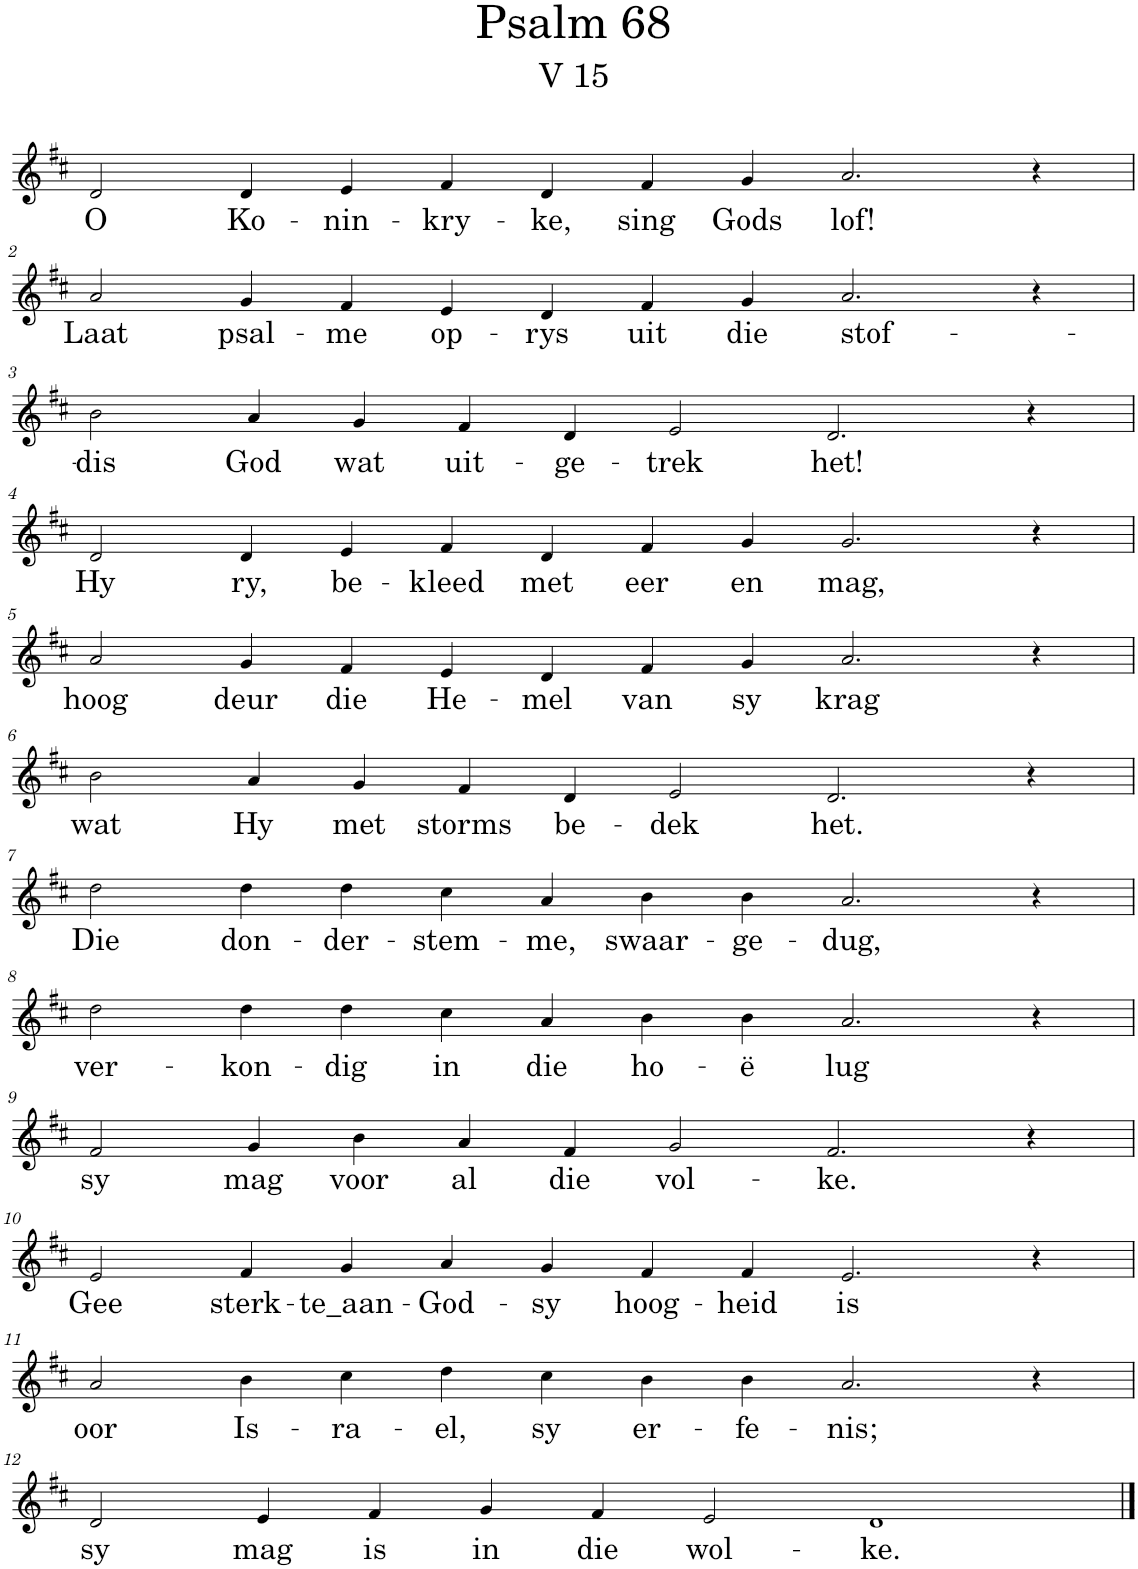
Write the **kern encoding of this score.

**kern	**text
*part1	*part1
*staff1	*staff1
*I"Pipe Organ	*
*I'Org.	*
*clefG2	*
*k[f#c#]	*
*M12/4	*
=1	=1
!	!LO:LY:b
2d/	O
!	!LO:LY:b
4d/	Ko-
!	!LO:LY:b
4e/	-nin-
!	!LO:LY:b
4f#/	-kry-
!	!LO:LY:b
4d/	-ke,
!	!LO:LY:b
4f#/	sing
!	!LO:LY:b
4g/	Gods
!	!LO:LY:b
2.a/	lof!
4r	.
!!LO:LB:g=z
=2	=2
!	!LO:LY:b
2a/	Laat
!	!LO:LY:b
4g/	psal-
!	!LO:LY:b
4f#/	-me
!	!LO:LY:b
4e/	op-
!	!LO:LY:b
4d/	-rys
!	!LO:LY:b
4f#/	uit
!	!LO:LY:b
4g/	die
!	!LO:LY:b
2.a/	stof-
4r	.
!!LO:LB:g=z
=3	=3
!	!LO:LY:b
2b\	-dis
!	!LO:LY:b
4a/	God
!	!LO:LY:b
4g/	wat
!	!LO:LY:b
4f#/	uit-
!	!LO:LY:b
4d/	-ge-
!	!LO:LY:b
2e/	-trek
!	!LO:LY:b
2.d/	het!
4r	.
!!LO:LB:g=z
=4	=4
!	!LO:LY:b
2d/	Hy
!	!LO:LY:b
4d/	ry,
!	!LO:LY:b
4e/	be-
!	!LO:LY:b
4f#/	-kleed
!	!LO:LY:b
4d/	met
!	!LO:LY:b
4f#/	eer
!	!LO:LY:b
4g/	en
!	!LO:LY:b
2.g/	mag,
4r	.
!!LO:LB:g=z
=5	=5
!	!LO:LY:b
2a/	hoog
!	!LO:LY:b
4g/	deur
!	!LO:LY:b
4f#/	die
!	!LO:LY:b
4e/	He-
!	!LO:LY:b
4d/	-mel
!	!LO:LY:b
4f#/	van
!	!LO:LY:b
4g/	sy
!	!LO:LY:b
2.a/	krag
4r	.
!!LO:LB:g=z
=6	=6
!	!LO:LY:b
2b\	wat
!	!LO:LY:b
4a/	Hy
!	!LO:LY:b
4g/	met
!	!LO:LY:b
4f#/	storms
!	!LO:LY:b
4d/	be-
!	!LO:LY:b
2e/	-dek
!	!LO:LY:b
2.d/	het.
4r	.
!!LO:LB:g=z
=7	=7
!	!LO:LY:b
2dd\	Die
!	!LO:LY:b
4dd\	don-
!	!LO:LY:b
4dd\	-der-
!	!LO:LY:b
4cc#\	-stem-
!	!LO:LY:b
4a/	-me,
!	!LO:LY:b
4b\	swaar-
!	!LO:LY:b
4b\	-ge-
!	!LO:LY:b
2.a/	-dug,
4r	.
!!LO:LB:g=z
=8	=8
!	!LO:LY:b
2dd\	ver-
!	!LO:LY:b
4dd\	-kon-
!	!LO:LY:b
4dd\	-dig
!	!LO:LY:b
4cc#\	in
!	!LO:LY:b
4a/	die
!	!LO:LY:b
4b\	ho-
!	!LO:LY:b
4b\	-ë
!	!LO:LY:b
2.a/	lug
4r	.
!!LO:LB:g=z
=9	=9
!	!LO:LY:b
2f#/	sy
!	!LO:LY:b
4g/	mag
!	!LO:LY:b
4b\	voor
!	!LO:LY:b
4a/	al
!	!LO:LY:b
4f#/	die
!	!LO:LY:b
2g/	vol-
!	!LO:LY:b
2.f#/	-ke.
4r	.
!!LO:LB:g=z
=10	=10
!	!LO:LY:b
2e/	Gee
!	!LO:LY:b
4f#/	sterk-
!	!LO:LY:b
4g/	-te_aan-
!	!LO:LY:b
4a/	-God-
!	!LO:LY:b
4g/	-sy
!	!LO:LY:b
4f#/	hoog-
!	!LO:LY:b
4f#/	-heid
!	!LO:LY:b
2.e/	is
4r	.
!!LO:LB:g=z
=11	=11
!	!LO:LY:b
2a/	oor
!	!LO:LY:b
4b\	Is-
!	!LO:LY:b
4cc#\	-ra-
!	!LO:LY:b
4dd\	-el,
!	!LO:LY:b
4cc#\	sy
!	!LO:LY:b
4b\	er-
!	!LO:LY:b
4b\	-fe-
!	!LO:LY:b
2.a/	-nis;
4r	.
!!LO:LB:g=z
=12	=12
!	!LO:LY:b
2d/	sy
!	!LO:LY:b
4e/	mag
!	!LO:LY:b
4f#/	is
!	!LO:LY:b
4g/	in
!	!LO:LY:b
4f#/	die
!	!LO:LY:b
2e/	wol-
!	!LO:LY:b
1d	-ke.
==	==
*-	*-
